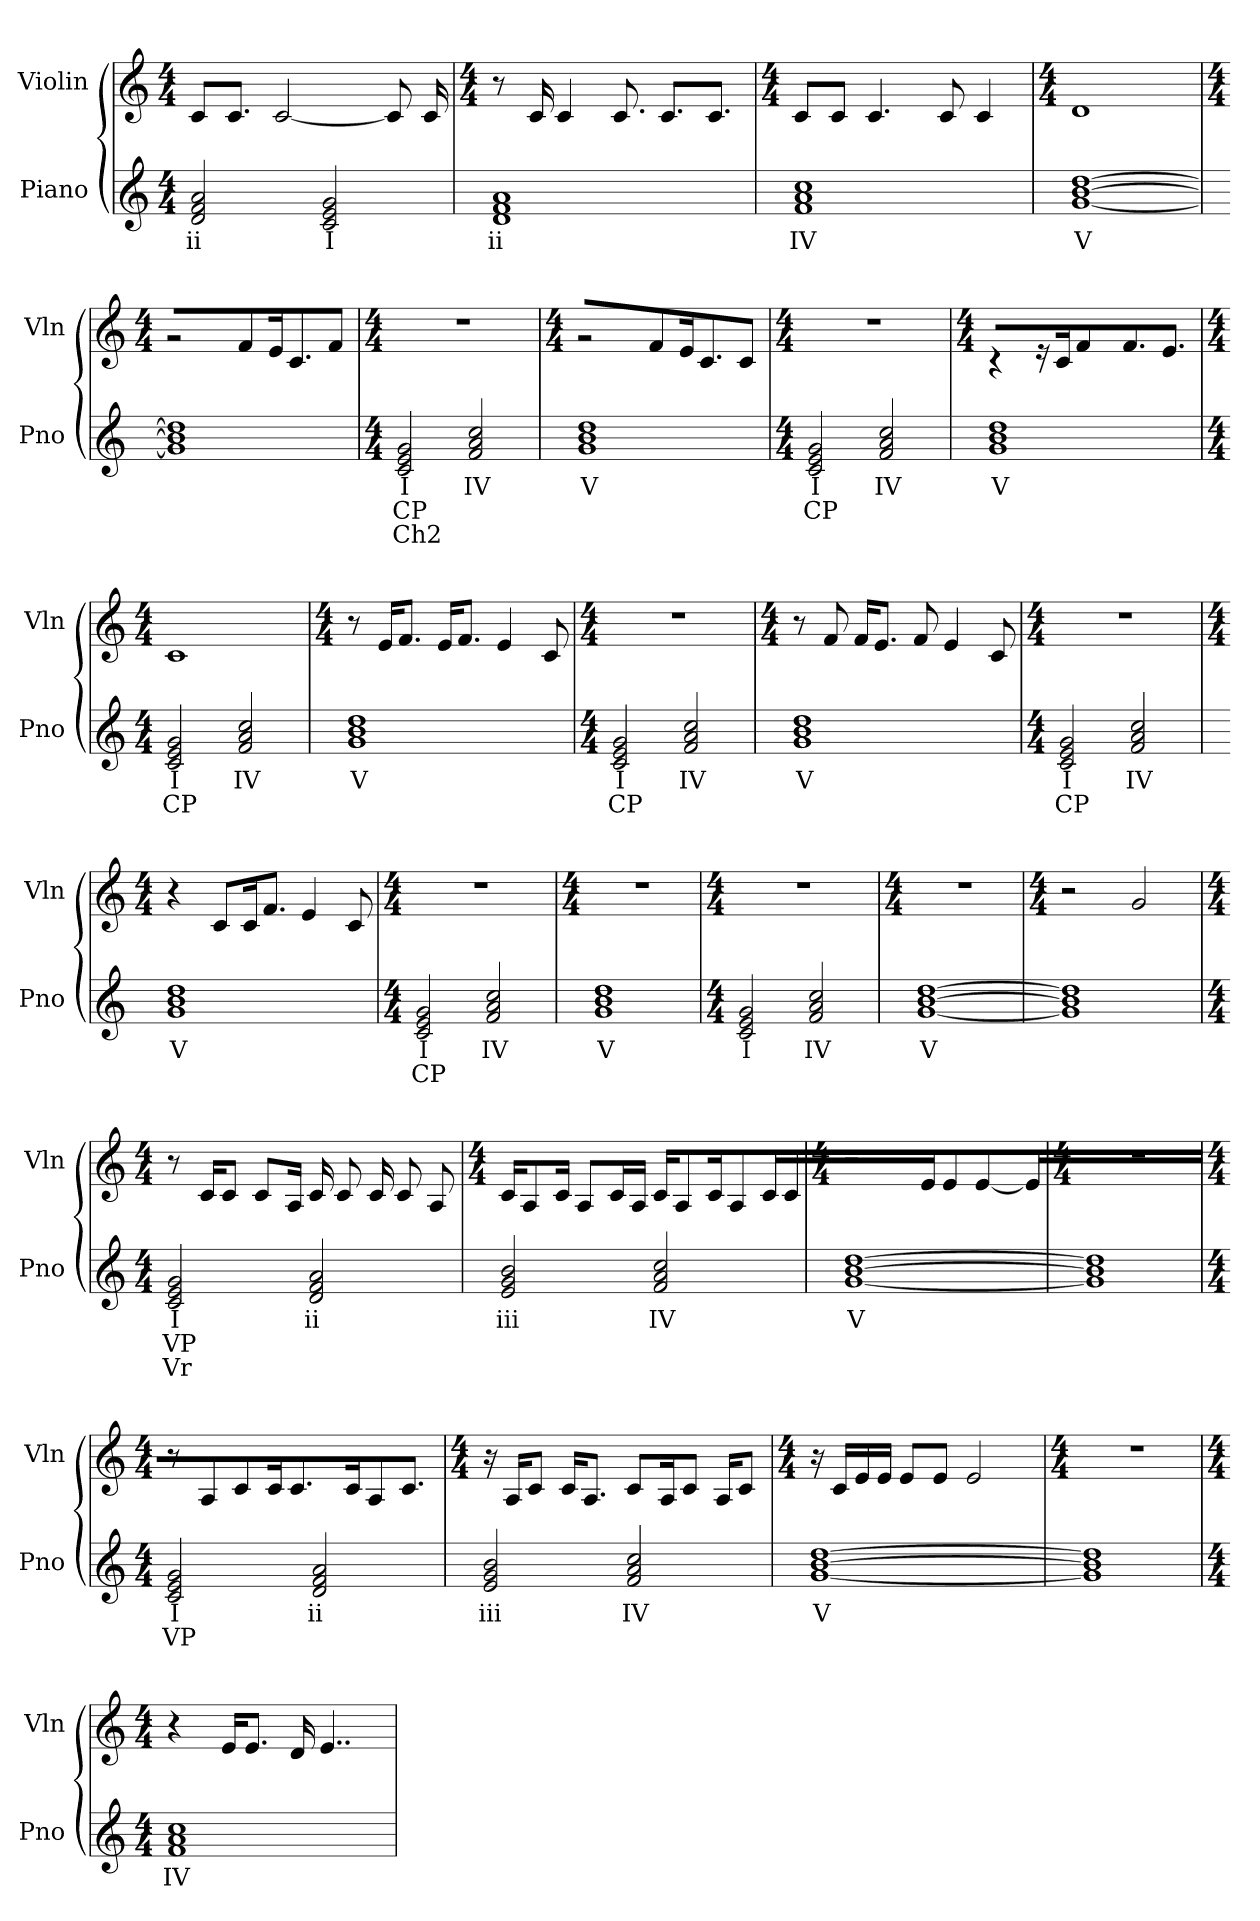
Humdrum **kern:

**kern	**text	**text	**text	**kern
*part2	*part2	*part2	*part2	*part1
*staff2	*staff2	*staff2	*staff2	*staff1
*I"Piano	*	*	*	*I"Violin
*I'Pno	*	*	*	*I'Vln
*k[]	*	*	*	*
*C:	*	*	*	*
*M4/4	*	*	*	*M4/4
=	=	=	=	=
2d 2f 2a	ii	.	.	8cL
.	.	.	.	8.cJ
.	.	.	.	[2c
2c 2e 2g	I	.	.	.
.	.	.	.	8c]
.	.	.	.	16c
=	=	=	=	=
*k[]	*	*	*	*
*C:	*	*	*	*
*	*	*	*	*M4/4
1d 1f 1a	ii	.	.	8r
.	.	.	.	16c
.	.	.	.	4c
.	.	.	.	8.c
.	.	.	.	8.cL
.	.	.	.	8.cJ
=	=	=	=	=
*k[]	*	*	*	*
*C:	*	*	*	*
*	*	*	*	*M4/4
1f 1a 1cc	IV	.	.	8cL
.	.	.	.	8cJ
.	.	.	.	4.c
.	.	.	.	8c
.	.	.	.	4c
=	=	=	=	=
*k[]	*	*	*	*
*C:	*	*	*	*
*	*	*	*	*M4/4
[1g [1b [1dd	V	.	.	1d
=	=	=	=	=
*k[]	*	*	*	*
*C:	*	*	*	*
*	*	*	*	*M4/4
1g] 1b] 1dd]	.	.	.	2r
.	.	.	.	8fL
.	.	.	.	16eK
.	.	.	.	8.cJ
.	.	.	.	8fJ
=	=	=	=	=
*k[]	*	*	*	*
*C:	*	*	*	*
*M4/4	*	*	*	*M4/4
2c 2e 2g	I	CP	Ch2	1r
2f 2a 2cc	IV	.	.	.
=	=	=	=	=
*k[]	*	*	*	*
*C:	*	*	*	*
*	*	*	*	*M4/4
1g 1b 1dd	V	.	.	2r
.	.	.	.	8fL
.	.	.	.	16eK
.	.	.	.	8.cJ
.	.	.	.	8cJ
=	=	=	=	=
*k[]	*	*	*	*
*C:	*	*	*	*
*M4/4	*	*	*	*M4/4
2c 2e 2g	I	CP	.	1r
2f 2a 2cc	IV	.	.	.
=	=	=	=	=
*k[]	*	*	*	*
*C:	*	*	*	*
*	*	*	*	*M4/4
1g 1b 1dd	V	.	.	4r
.	.	.	.	16r
.	.	.	.	16c
.	.	.	.	4f
.	.	.	.	8.f
.	.	.	.	8.eJ
=	=	=	=	=
*k[]	*	*	*	*
*C:	*	*	*	*
*M4/4	*	*	*	*M4/4
2c 2e 2g	I	CP	.	1c
2f 2a 2cc	IV	.	.	.
=	=	=	=	=
*k[]	*	*	*	*
*C:	*	*	*	*
*	*	*	*	*M4/4
1g 1b 1dd	V	.	.	8r
.	.	.	.	16eKL
.	.	.	.	8.fJ
.	.	.	.	16eKL
.	.	.	.	8.fJ
.	.	.	.	4e
.	.	.	.	8c
=	=	=	=	=
*k[]	*	*	*	*
*C:	*	*	*	*
*M4/4	*	*	*	*M4/4
2c 2e 2g	I	CP	.	1r
2f 2a 2cc	IV	.	.	.
=	=	=	=	=
*k[]	*	*	*	*
*C:	*	*	*	*
*	*	*	*	*M4/4
1g 1b 1dd	V	.	.	8r
.	.	.	.	8f
.	.	.	.	16fKL
.	.	.	.	8.eJ
.	.	.	.	8f
.	.	.	.	4e
.	.	.	.	8c
=	=	=	=	=
*k[]	*	*	*	*
*C:	*	*	*	*
*M4/4	*	*	*	*M4/4
2c 2e 2g	I	CP	.	1r
2f 2a 2cc	IV	.	.	.
=	=	=	=	=
*k[]	*	*	*	*
*C:	*	*	*	*
*	*	*	*	*M4/4
1g 1b 1dd	V	.	.	4r
.	.	.	.	8cL
.	.	.	.	16cK
.	.	.	.	8.fJ
.	.	.	.	4e
.	.	.	.	8c
=	=	=	=	=
*k[]	*	*	*	*
*C:	*	*	*	*
*M4/4	*	*	*	*M4/4
2c 2e 2g	I	CP	.	1r
2f 2a 2cc	IV	.	.	.
=	=	=	=	=
*k[]	*	*	*	*
*C:	*	*	*	*
*	*	*	*	*M4/4
1g 1b 1dd	V	.	.	1r
=	=	=	=	=
*k[]	*	*	*	*
*C:	*	*	*	*
*M4/4	*	*	*	*M4/4
2c 2e 2g	I	.	.	1r
2f 2a 2cc	IV	.	.	.
=	=	=	=	=
*k[]	*	*	*	*
*C:	*	*	*	*
*	*	*	*	*M4/4
[1g [1b [1dd	V	.	.	1r
=	=	=	=	=
*k[]	*	*	*	*
*C:	*	*	*	*
*	*	*	*	*M4/4
1g] 1b] 1dd]	.	.	.	2r
.	.	.	.	2g
=	=	=	=	=
*k[]	*	*	*	*
*C:	*	*	*	*
*M4/4	*	*	*	*M4/4
2c 2e 2g	I	VP	Vr	8r
.	.	.	.	16cKL
.	.	.	.	8cJ
.	.	.	.	8cL
.	.	.	.	16AJk
2d 2f 2a	ii	.	.	16cLL
.	.	.	.	8c
.	.	.	.	16cJk
.	.	.	.	8cL
.	.	.	.	8AJ
=	=	=	=	=
*k[]	*	*	*	*
*C:	*	*	*	*
*	*	*	*	*M4/4
2e 2g 2b	iii	.	.	16cKL
.	.	.	.	8A
.	.	.	.	16cJk
.	.	.	.	8AL
.	.	.	.	16cL
.	.	.	.	16AJJ
2f 2a 2cc	IV	.	.	16cLL
.	.	.	.	8A
.	.	.	.	16cJk
.	.	.	.	8AL
.	.	.	.	16cL
.	.	.	.	16cJJ
=	=	=	=	=
*k[]	*	*	*	*
*C:	*	*	*	*
*	*	*	*	*M4/4
[1g [1b [1dd	V	.	.	2r
.	.	.	.	16eKL
.	.	.	.	8eJ
.	.	.	.	[4e
.	.	.	.	16e]
=	=	=	=	=
*k[]	*	*	*	*
*C:	*	*	*	*
*	*	*	*	*M4/4
1g] 1b] 1dd]	.	.	.	1r
=	=	=	=	=
*k[]	*	*	*	*
*C:	*	*	*	*
*M4/4	*	*	*	*M4/4
2c 2e 2g	I	VP	.	8r
.	.	.	.	8A
.	.	.	.	8cL
.	.	.	.	16cK
.	.	.	.	8.cJ
2d 2f 2a	ii	.	.	.
.	.	.	.	16cKL
.	.	.	.	8AJ
.	.	.	.	8.cJ
=	=	=	=	=
*k[]	*	*	*	*
*C:	*	*	*	*
*	*	*	*	*M4/4
2e 2g 2b	iii	.	.	16r
.	.	.	.	16AKL
.	.	.	.	8cJ
.	.	.	.	16cKL
.	.	.	.	8.AJ
2f 2a 2cc	IV	.	.	8cL
.	.	.	.	16AK
.	.	.	.	8cJ
.	.	.	.	16AKL
.	.	.	.	8cJ
=	=	=	=	=
*k[]	*	*	*	*
*C:	*	*	*	*
*	*	*	*	*M4/4
[1g [1b [1dd	V	.	.	16r
.	.	.	.	16cLL
.	.	.	.	16e
.	.	.	.	16eJJ
.	.	.	.	8eL
.	.	.	.	8eJ
.	.	.	.	2e
=	=	=	=	=
*k[]	*	*	*	*
*C:	*	*	*	*
*	*	*	*	*M4/4
1g] 1b] 1dd]	.	.	.	1r
=	=	=	=	=
*k[]	*	*	*	*
*C:	*	*	*	*
*M4/4	*	*	*	*M4/4
1f 1a 1cc	IV	.	.	4r
.	.	.	.	16eKL
.	.	.	.	8.eJ
.	.	.	.	16d
.	.	.	.	4..e
=	=	=	=	=
*-	*-	*-	*-	*-
